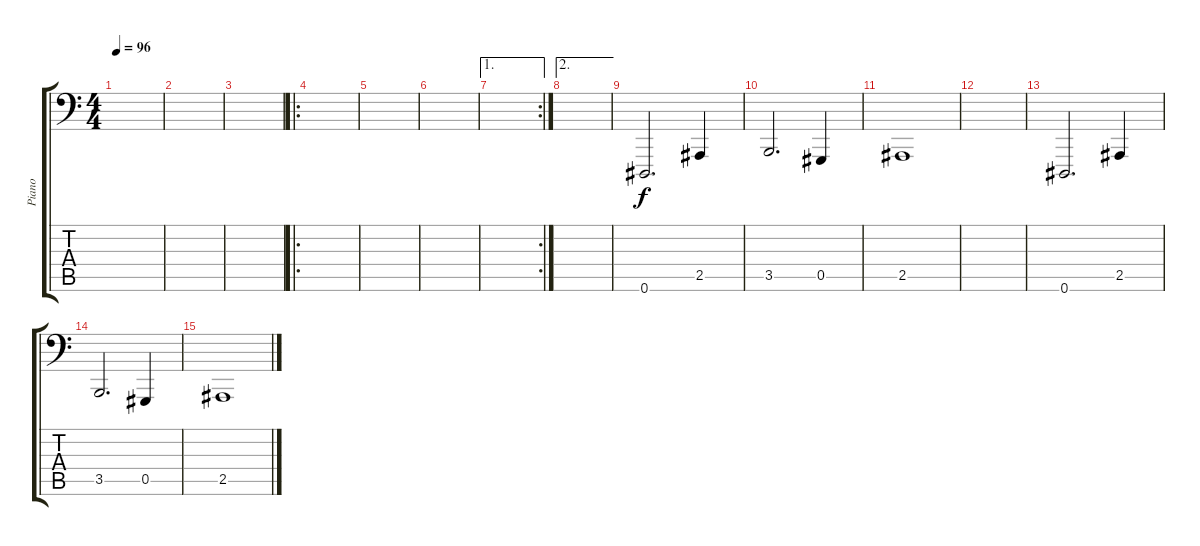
\track ("Piano" "Piano") {instrument acousticgrandpiano bank 255}
\staff {score tabs}
\tuning (Eb3 Bb2 Gb2 Db2 Ab1 Eb1) {hide}
\ts (4 4)
\tempo 96
\clef f4
\ks c
|
|
|
\ro
|
|
|
\ae 1
\rc 2
|
\ae 2
|
0.6.2{d} 2.5.4 |
3.5.2{d} 0.5.4 |
2.5.1 |
|
0.6.2{d} 2.5.4 |
3.5.2{d} 0.5.4 |
2.5.1
